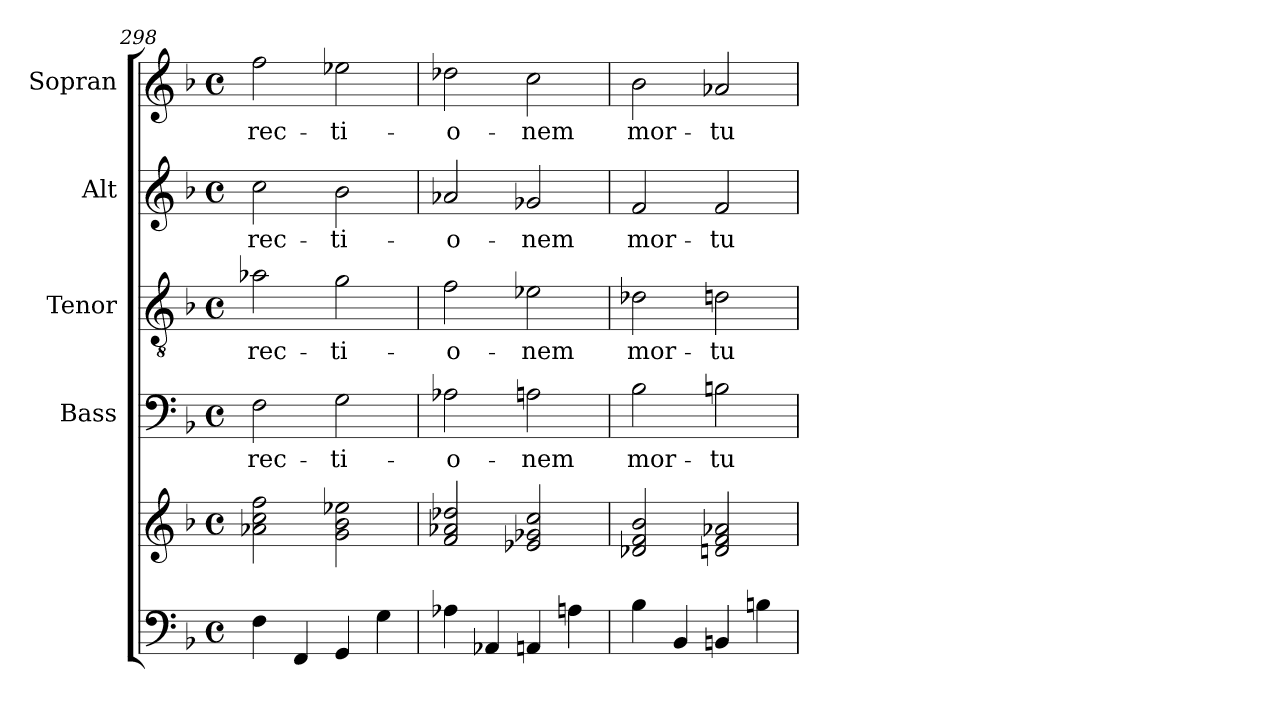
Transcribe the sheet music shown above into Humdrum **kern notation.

**kern	**kern	**kern	**text	**kern	**text	**kern	**text	**kern	**text
*part5	*part5	*part4	*part4	*part3	*part3	*part2	*part2	*part1	*part1
*staff6	*staff5	*staff4	*staff4	*staff3	*staff3	*staff2	*staff2	*staff1	*staff1
*	*	*I"Bass	*	*I"Tenor	*	*I"Alt	*	*I"Sopran	*
*	*	*I'B.	*	*I'T.	*	*I'A.	*	*I'S.	*
*clefF4	*clefG2	*clefF4	*	*clefGv2	*	*clefG2	*	*clefG2	*
*k[b-]	*k[b-]	*k[b-]	*	*k[b-]	*	*k[b-]	*	*k[b-]	*
*F:	*F:	*F:	*	*F:	*	*F:	*	*F:	*
*M4/4	*M4/4	*M4/4	*	*M4/4	*	*M4/4	*	*M4/4	*
*met(c)	*met(c)	*met(c)	*	*met(c)	*	*met(c)	*	*met(c)	*
=298	=298	=298	=298	=298	=298	=298	=298	=298	=298
!	!	!	!LO:LY:b	!	!LO:LY:b	!	!LO:LY:b	!	!LO:LY:b
4F\	2a-X\ 2cc\ 2ff\	2F\	-rec-	2a-X\	-rec-	2cc\	-rec-	2ff\	-rec-
4FF/	.	.	.	.	.	.	.	.	.
!	!	!	!LO:LY:b	!	!LO:LY:b	!	!LO:LY:b	!	!LO:LY:b
4GG/	2g\ 2b-\ 2ee-X\	2G\	-ti-	2g\	-ti-	2b-\	-ti-	2ee-X\	-ti-
4G\	.	.	.	.	.	.	.	.	.
=299	=299	=299	=299	=299	=299	=299	=299	=299	=299
!	!	!	!LO:LY:b	!	!LO:LY:b	!	!LO:LY:b	!	!LO:LY:b
4A-X\	2f/ 2a-X/ 2dd-X/	2A-X\	-o-	2f\	-o-	2a-X/	-o-	2dd-X\	-o-
4AA-X/	.	.	.	.	.	.	.	.	.
!	!	!	!LO:LY:b	!	!LO:LY:b	!	!LO:LY:b	!	!LO:LY:b
4AAn/	2e-X/ 2g-X/ 2cc/	2An\	-nem	2e-X\	-nem	2g-X/	-nem	2cc\	-nem
4An\	.	.	.	.	.	.	.	.	.
=300	=300	=300	=300	=300	=300	=300	=300	=300	=300
!	!	!	!LO:LY:b	!	!LO:LY:b	!	!LO:LY:b	!	!LO:LY:b
4B-\	2d-X/ 2f/ 2b-/	2B-\	mor-	2d-X\	mor-	2f/	mor-	2b-\	mor-
4BB-/	.	.	.	.	.	.	.	.	.
!	!	!	!LO:LY:b	!	!LO:LY:b	!	!LO:LY:b	!	!LO:LY:b
4BBn/	2dn/ 2f/ 2a-X/	2Bn\	-tu-	2dn\	-tu-	2f/	-tu-	2a-X/	-tu-
4Bn\	.	.	.	.	.	.	.	.	.
=	=	=	=	=	=	=	=	=	=
*-	*-	*-	*-	*-	*-	*-	*-	*-	*-
